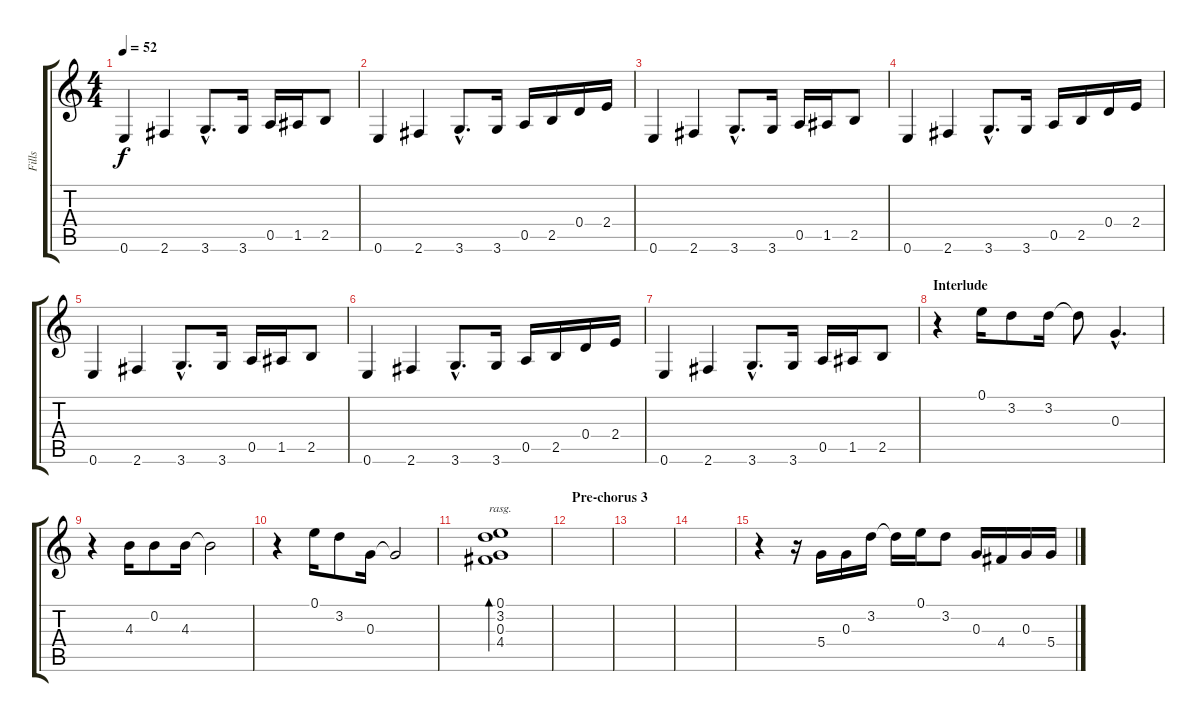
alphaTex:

\track ("Fills" "Fills") {instrument distortionguitar}
\staff {score tabs}
\tuning (E4 B3 G3 D3 A2 E2) {hide}
\ts (4 4)
\tempo 52
\clef g2
\ks c
0.6.4{dy f} 2.6.4 3.6{hac}.8{d} 3.6.16 0.5.16 1.5.16 2.5.8 |
0.6.4 2.6.4 3.6{hac}.8{d} 3.6.16 0.5.16 2.5.16 0.4.16 2.4.16 |
0.6.4 2.6.4 3.6{hac}.8{d} 3.6.16 0.5.16 1.5.16 2.5.8 |
0.6.4 2.6.4 3.6{hac}.8{d} 3.6.16 0.5.16 2.5.16 0.4.16 2.4.16 |
0.6.4 2.6.4 3.6{hac}.8{d} 3.6.16 0.5.16 1.5.16 2.5.8 |
0.6.4 2.6.4 3.6{hac}.8{d} 3.6.16 0.5.16 2.5.16 0.4.16 2.4.16 |
0.6.4 2.6.4 3.6{hac}.8{d} 3.6.16 0.5.16 1.5.16 2.5.8 |
\section ("" "Interlude")
r.4{volume 5 instrument electricguitarjazz} 0.1.16 3.2.8 3.2.16 3.2{t}.8 0.3{hac}.4{d} |
r.4 4.3.16 0.2.8 4.3.16 4.3{t}.2 |
r.4 0.1.16 3.2.8 0.3.16 0.3{t}.2 |
(0.1 3.2 0.3 4.4).1{bd 120 rasg ii} |
\section ("" "Pre-chorus 3")
|
|
|
r.4 r.16 5.4.16 0.3.16 3.2.16 3.2{t}.16 0.1.16 3.2.8 0.3.16 4.4.16 0.3.16 5.4.16
